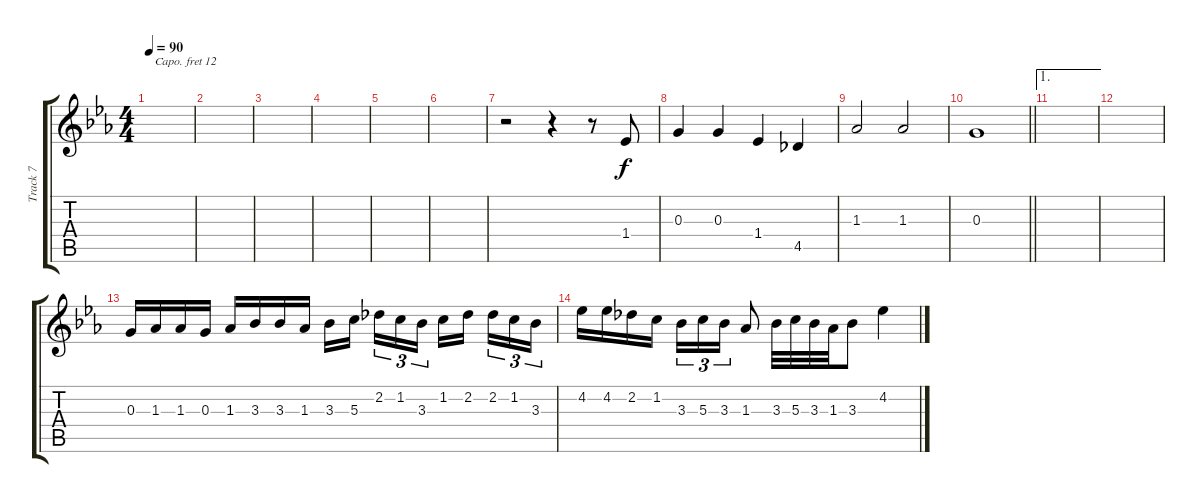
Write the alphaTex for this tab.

\track ("Track 7" "Track 7") {instrument shanai}
\staff {score tabs}
\capo 12
\tuning (E4 B3 G3 D3 A2 E2) {hide}
\ts (4 4)
\tempo 90
\clef g2
\ks eb
|
|
|
|
|
|
r.2 r.4 r.8 1.4.8 |
0.3.4 0.3.4 1.4.4 4.5.4 |
1.3.2 1.3.2 |
\barLineRight lightlight
0.3.1 |
\ae 1
|
|
0.3.16 1.3.16 1.3.16 0.3.16 1.3.16 3.3.16 3.3.16 1.3.16 3.3.16 5.3.16{beam splitsecondary} 2.2.16{tu (3 2)} 1.2.16{tu (3 2)} 3.3.16{tu (3 2)} 1.2.16 2.2.16{beam splitsecondary} 2.2.16{tu (3 2)} 1.2.16{tu (3 2)} 3.3.16{tu (3 2)} |
4.2.16 4.2.16 2.2.16 1.2.16 3.3.16{tu (3 2)} 5.3.16{tu (3 2)} 3.3.16{tu (3 2)} 1.3.8 3.3.32 5.3.32 3.3.32 1.3.32 3.3.8 4.2.4
